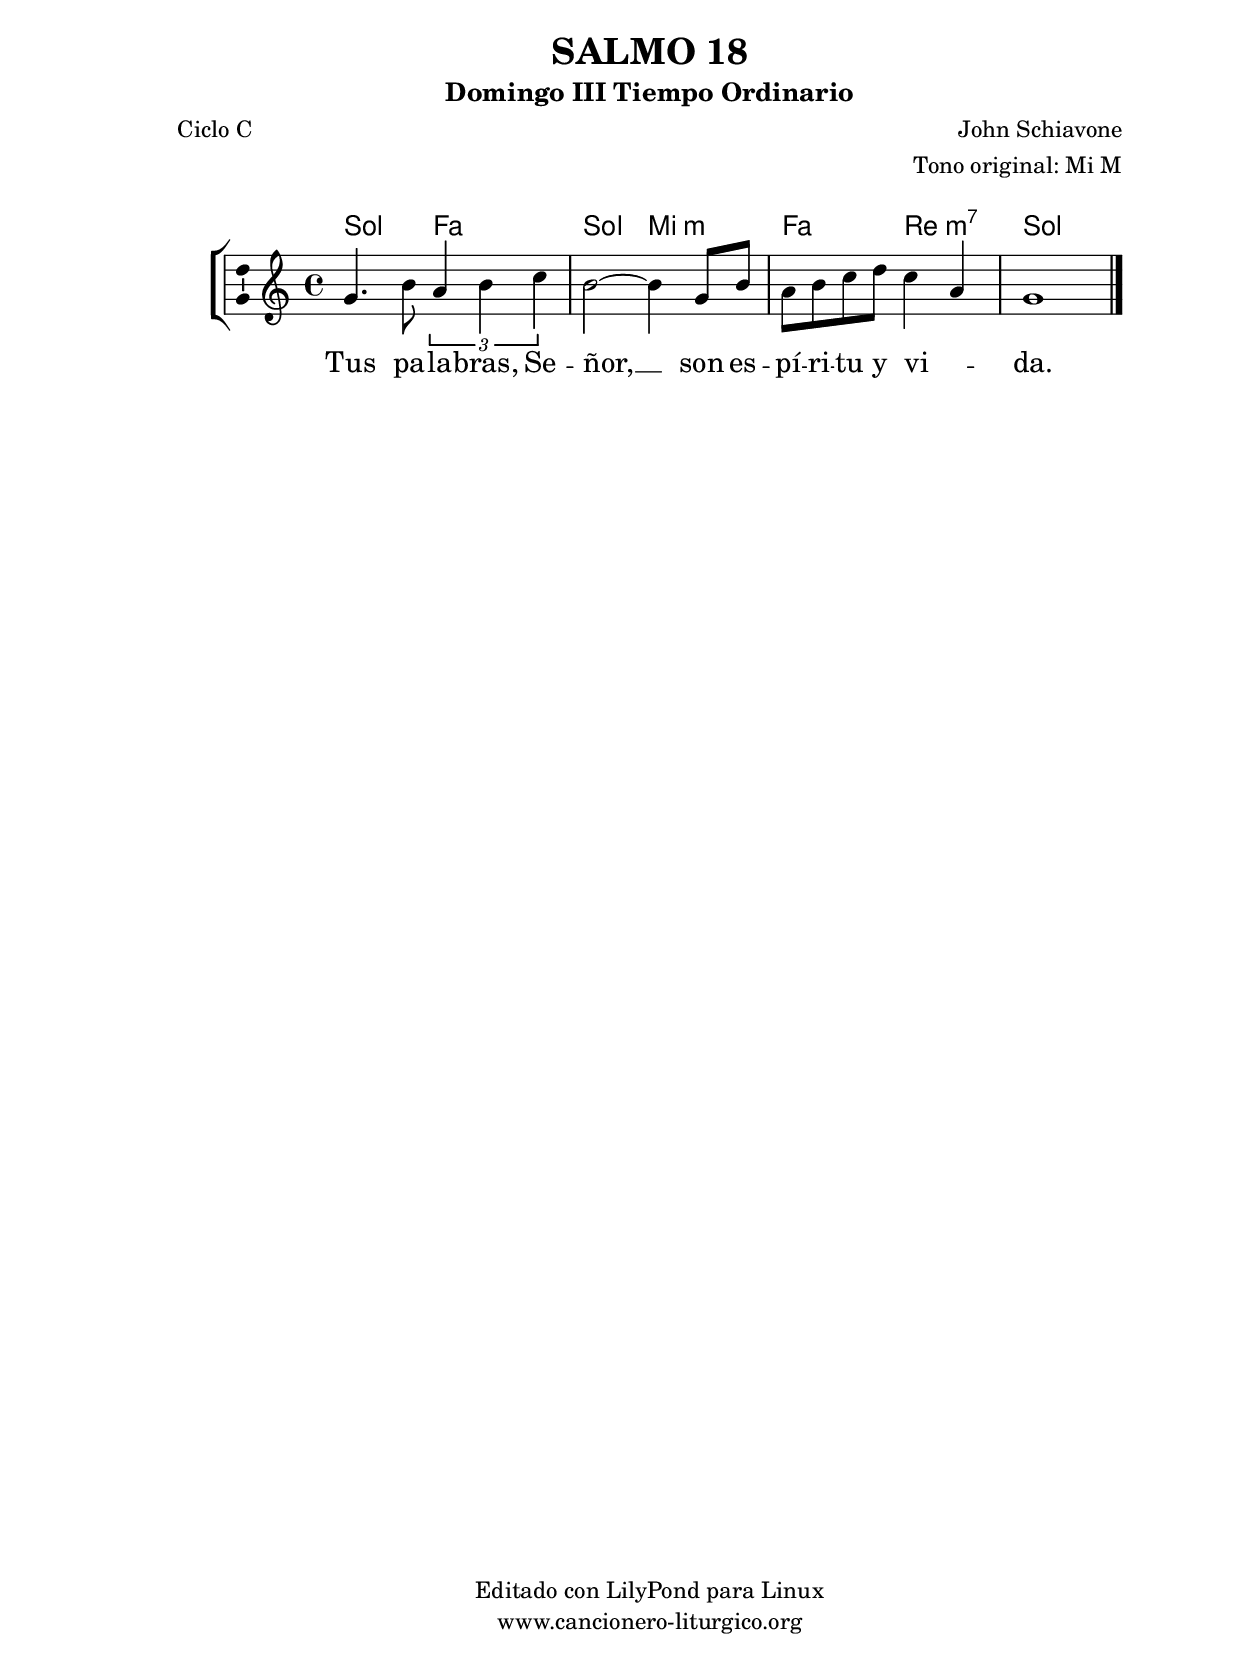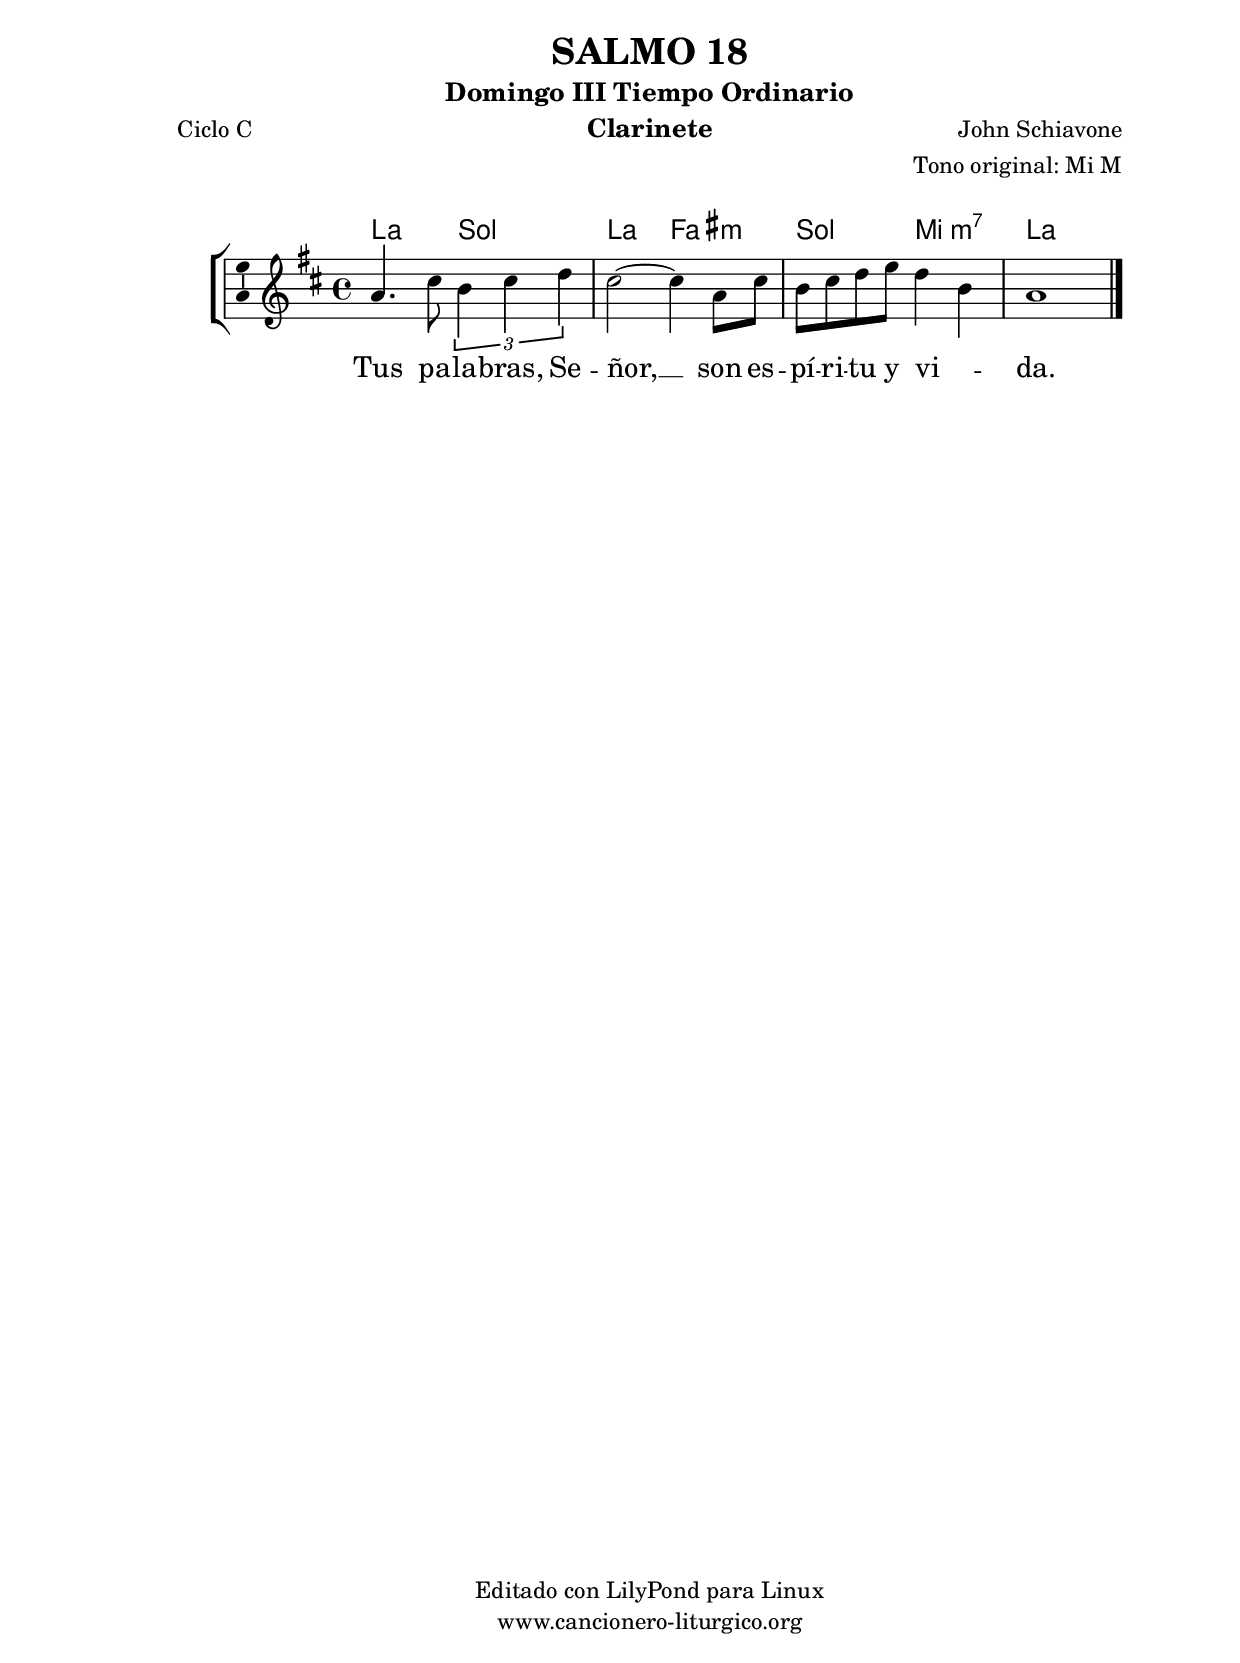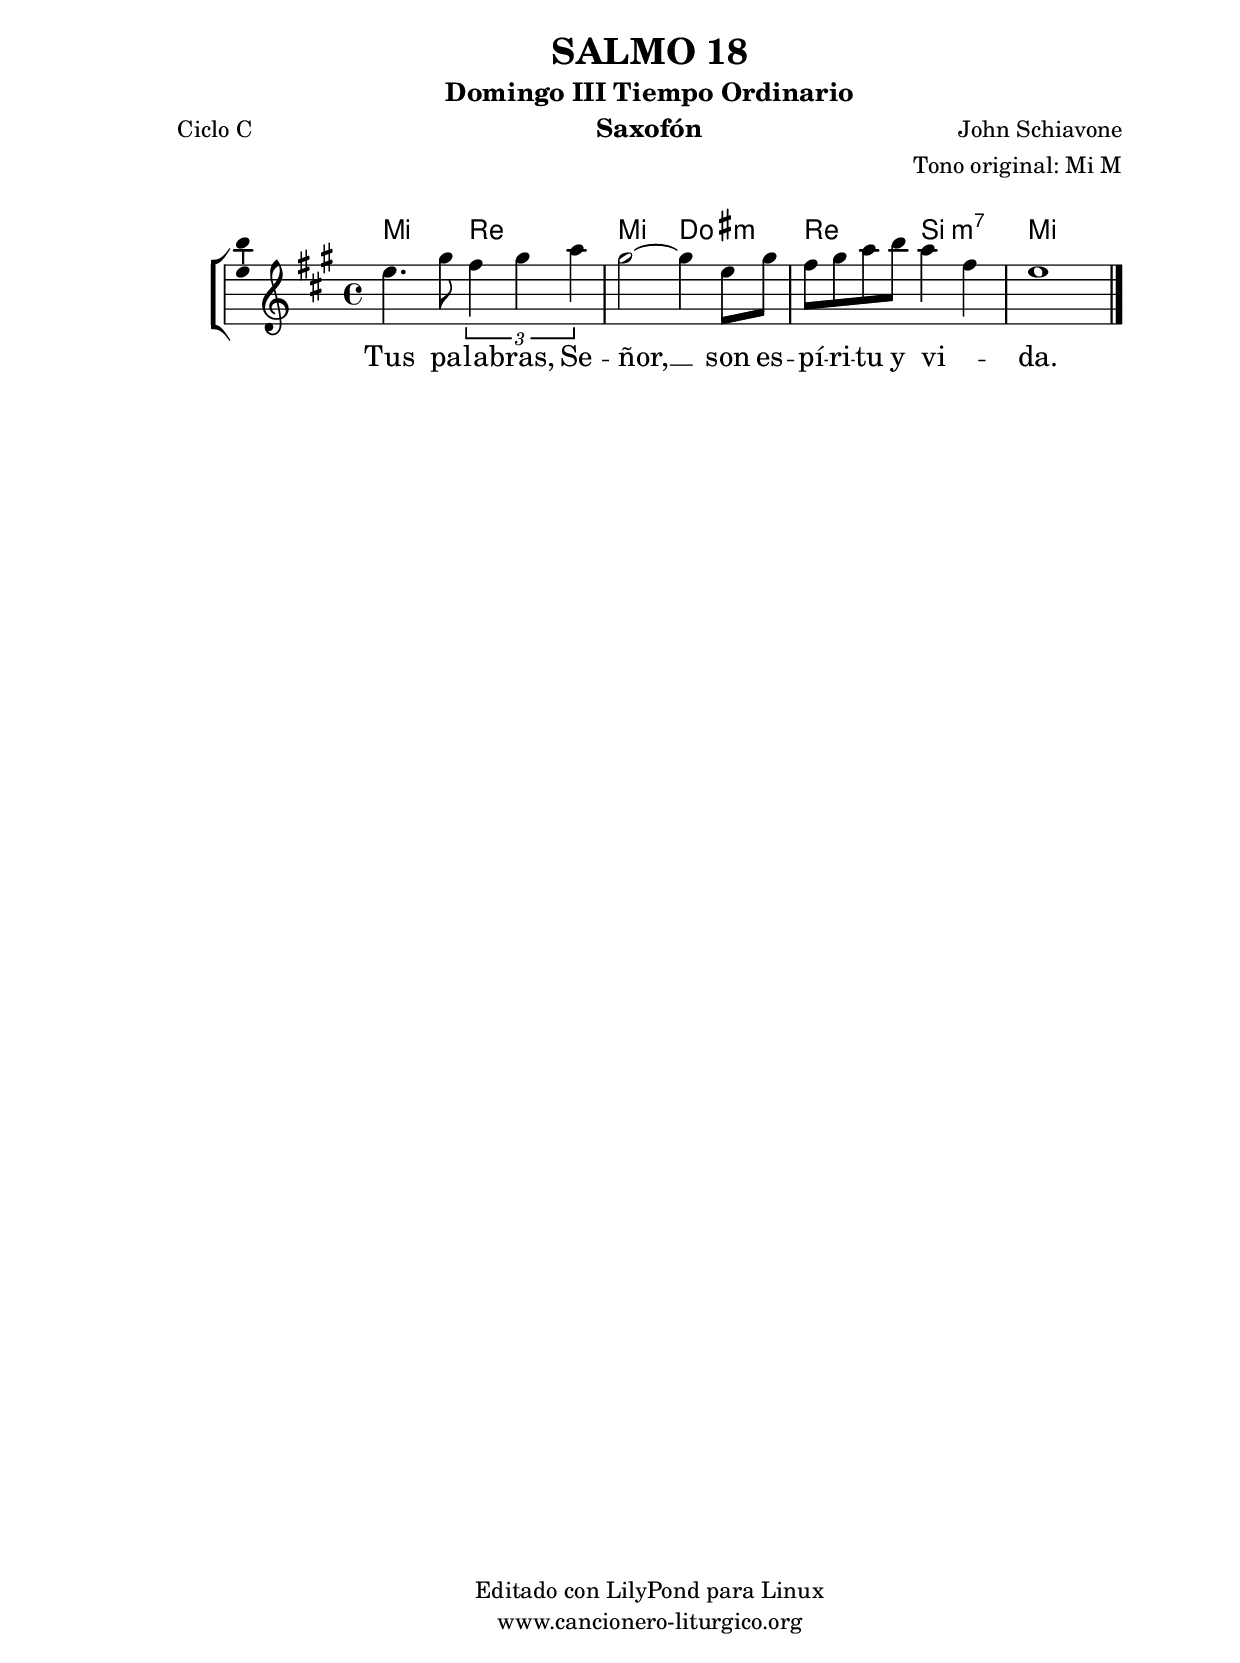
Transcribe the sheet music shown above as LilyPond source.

%
%para convertir .midi en .wav:
%timidity filename.midi -Ow -o finename.wav
%
%
%Para convertir de .wav a .mp3:
%lame -h -m j filename.wav
%
%
%para escuchar el midi:
%timidity nombrefichero.midi
%


%versión de lilypond para la que se ha escrito esta partitura:
\version "2.16.0"

	%Tamaño papel
	#(set-default-paper-size "a4")
	%Tamaño partitura
	#(set-global-staff-size 20)
	%No responde al pulsar sobre una nota
	#(ly:set-option 'point-and-click #f)

%parámetros del encabezamiento:
\header {
	title = "SALMO 18"
	subtitle = "Domingo III Tiempo Ordinario"
	composer = "John Schiavone"
	poet = "Ciclo C"
	meter = ""
	arranger = "Tono original: Mi M"
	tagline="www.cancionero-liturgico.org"
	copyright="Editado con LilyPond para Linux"
	}

%parámetros asociados al papel:
\paper  {
	oddHeaderMarkup = \markup {\fill-line { \on-the-fly #not-first-page \fromproperty #'header:title \on-the-fly #not-first-page \fromproperty #'header:composer }}
	evenHeaderMarkup = \markup {\fill-line { \fromproperty #'header:composer \fromproperty #'header:title }}
	#(set-paper-size "a4")
	print-page-number = ##f
	first-page-number = 1
	print-first-page-number = ##f
%	head-separation = 3.0 \cm
	top-margin = 2.0 \cm
	bottom-margin = 0.5\cm
%%%	bottom-margin = -1.0\cm
	left-margin = 3.0 \cm
	line-width = 16.0 \cm 
	indent = 8\mm
	interscoreline = 2.\mm
	between-system-space = 15\mm
%	para que las partituras no llenen la hoja:
	ragged-bottom = ##t
%	idem para la última hoja:
	ragged-last-bottom = ##f
%	para que las partituras llenen el ancho del papel:
	ragged-last = ##f
	after-title-space = 2.5 \cm
%page-count=1
%system-count=8

	%Flexible Vertical Spacing
%	markup-markup-spacing =
%	#'((basic-distance . 15) (minimum-distance . 15) (padding . 3))
	markup-system-spacing =
	#'((basic-distance . 15) (minimum-distance . 15) (padding . 3))
	system-system-spacing =
	#'((basic-distance . 15) (minimum-distance . 15) (padding . 3))
	score-system-spacing =
	#'((basic-distance . 15) (minimum-distance . 15) (padding . 5))
%	top-system-spacing = % header
%	#'((basic-distance . 8) (minimum-distance . 0) (padding . 3))
%	top-markup-spacing =
%	#'((basic-distance . 20) (minimum-distance . 20) (padding . 3))
	last-bottom-spacing = % footer
	#'((basic-distance . 5) (minimum-distance . 5) (padding . 3))
%	score-markup-spacing =
%	#'((basic-distance . 16) (minimum-distance . 13) (padding . 3))

	}


%parámetros que afectan a toda la partitura:
global =  {
	%clave de sol (G):
	\clef G
	%armadura:
	\transpose e g
	\key a \major
	\tempo 4=80
	\set Score.tempoHideNote = ##t
	}


acordes = {
	\italianChords
	\chordmode {
	\transpose e g
{
e2 d e cis:m d4 d b2:m7 e1
	}
	}
}


melodia = 
	\transpose e g
{
	\relative c'{
	\time 4/4

e4. gis8 \times 2/3 { fis4 gis a }
gis2~gis4 e8 gis
fis8 gis a b a4 fis
e1

	\bar "|."
	}
	}


texto = \lyricmode {
Tus pa -- la -- bras, Se -- ñor, __ son es -- pí -- ri -- tu y vi -- _ da.
	}


acordesStaff = \context ChordNames = acordesStaff <<
	\set chordChanges = ##t
	\acordes
	>>


vozStaff = \context Voice = vozStaff
\with {\consists "Ambitus_engraver"}
<<
%	\set Staff.instrumentName = ""
%	\set Staff.shortInstrumentName = ""
%	\set Staff.midiInstrument = #"clarinet"
%	\set Staff.midiInstrument = #"cello"
%	\set Staff.midiInstrument = #"flute"
	\set Staff.midiInstrument = #"electric guitar (jazz)"
%	\set Staff.midiInstrument = #"english horn"
%	\set Staff.midiInstrument = #"violin"
%	\set Staff.midiInstrument = #"glockenspiel"
	\set Staff.midiMinimumVolume = #0.7
	\set Staff.midiMaximumVolume = #0.9
	\global
	\melodia
	>>


textoStaff = \context Lyrics = textoStaff <<
	\lyricsto vozStaff \texto
	>>

\book {
	\score {
		\context ChoirStaff {
			\override StaffGroup.SystemStartBracket #'collapse-height = #1
			\override Score.SystemStartBar #'collapse-height = #1
			<<
			\acordesStaff
			\vozStaff
			\textoStaff
			>>
			}
		\layout {
	    		\context {
				\Lyrics
				\override LyricText #'font-size = #2
				}
	   		 \context {
				\Score
				%fontSize = #3
				\override StaffSymbol #'staff-space = #(magstep +3)
				%\override Beam #'thickness = #0.55
				%\override SpacingSpanner #'spacing-increment = #1.0
				%\override Slur #'height-limit = #1.5
				}
			}
		}
	\score {
		\unfoldRepeats
		\context ChoirStaff {
			<<
			\acordesStaff
			\vozStaff
			>>
			}
		\midi {
	  		\context {
	  			\Score
				tempoWholesPerMinute = #(ly:make-moment 70 4)
				}
			}
		}
	}

%Partitura para clarinete
#(define output-suffix "C")
\book {
	\header{
		instrument = "Clarinete"
		}
	\score {
		\context ChoirStaff {
			\override StaffGroup.SystemStartBracket #'collapse-height = #1
			\override Score.SystemStartBar #'collapse-height = #1
\transpose c d
			<<
			\acordesStaff
			\vozStaff
			\textoStaff
			>>
			}
		\layout {
	    		\context {
				\Lyrics
				\override LyricText #'font-size = #2
				}
	   		 \context {
				\Score
				%fontSize = #3
				\override StaffSymbol #'staff-space = #(magstep +3)
				%\override Beam #'thickness = #0.55
				%\override SpacingSpanner #'spacing-increment = #1.0
				%\override Slur #'height-limit = #1.5
				}
			}
		}
	}

%Partitura para saxofón
#(define output-suffix "S")
\book {
	\header{
		instrument = "Saxofón"
		}
	\score {
		\context ChoirStaff {
			\override StaffGroup.SystemStartBracket #'collapse-height = #1
			\override Score.SystemStartBar #'collapse-height = #1
\transpose c a
			<<
			\acordesStaff
			\vozStaff
			\textoStaff
			>>
			}
		\layout {
	    		\context {
				\Lyrics
				\override LyricText #'font-size = #2
				}
	   		 \context {
				\Score
				%fontSize = #3
				\override StaffSymbol #'staff-space = #(magstep +3)
				%\override Beam #'thickness = #0.55
				%\override SpacingSpanner #'spacing-increment = #1.0
				%\override Slur #'height-limit = #1.5
				}
			}
		}
	}

